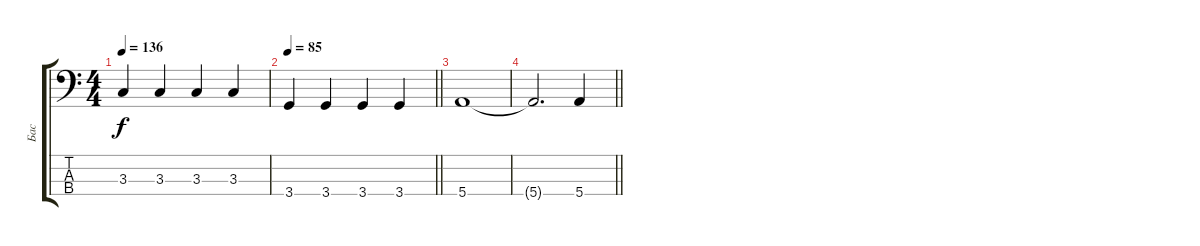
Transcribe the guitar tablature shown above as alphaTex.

\track ("Бас" "Бас") {instrument electricbassfinger}
\staff {score tabs}
\tuning (G2 D2 A1 E1) {hide}
\ts (4 4)
\tempo 136
\clef f4
\ks c
3.3.4{dy f} 3.3.4 3.3.4 3.3.4 |
\tempo 85
\barLineRight lightlight
3.4.4 3.4.4 3.4.4 3.4.4 |
5.4.1 |
\barLineRight lightlight
5.4{t}.2{d} 5.4.4
